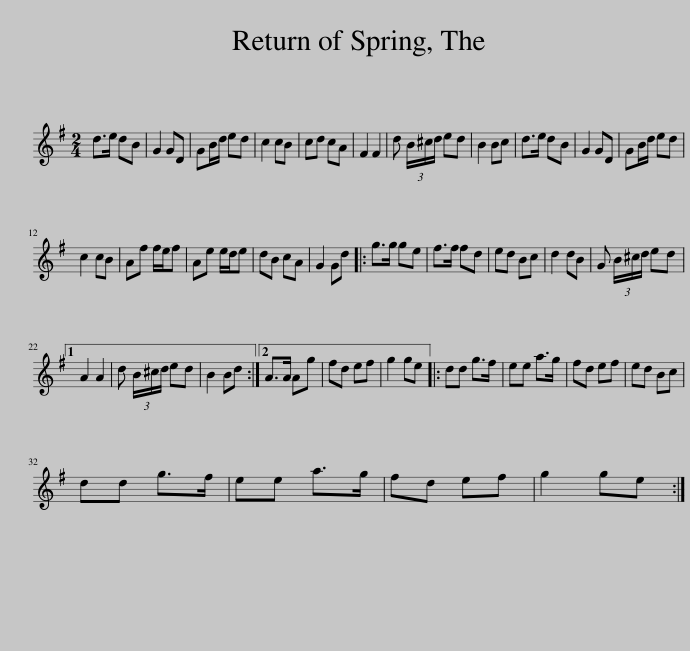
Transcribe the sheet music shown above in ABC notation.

X:1
L:1/8
M:2/4
I:linebreak $
K:G
V:1 treble
V:1
 d>e dB | G2 GD | GB/d/ ed | c2 cB | cd cA | %5
 F2 F2 | d (3B/^c/d/ ed | B2 Bc | d>e dB | G2 GD | %10
 GB/d/ ed |$ c2 cB | Af f/e/f | Ae e/d/e | dB cA | %15
 G2 Gd |: g>g ge | f>f fd | ed Bc | d2 dB | %20
 G (3B/^c/d/ ed |1$ A2 A2 | d (3B/^c/d/ ed | B2 Bd :|2 A>A Ag | %25
 fd ef | g2 ge |: dd g>f | ee a>g | fd ef | %30
 ed Bc |$ dd g>f | ee a>g | fd ef | g2 ge :| %35
